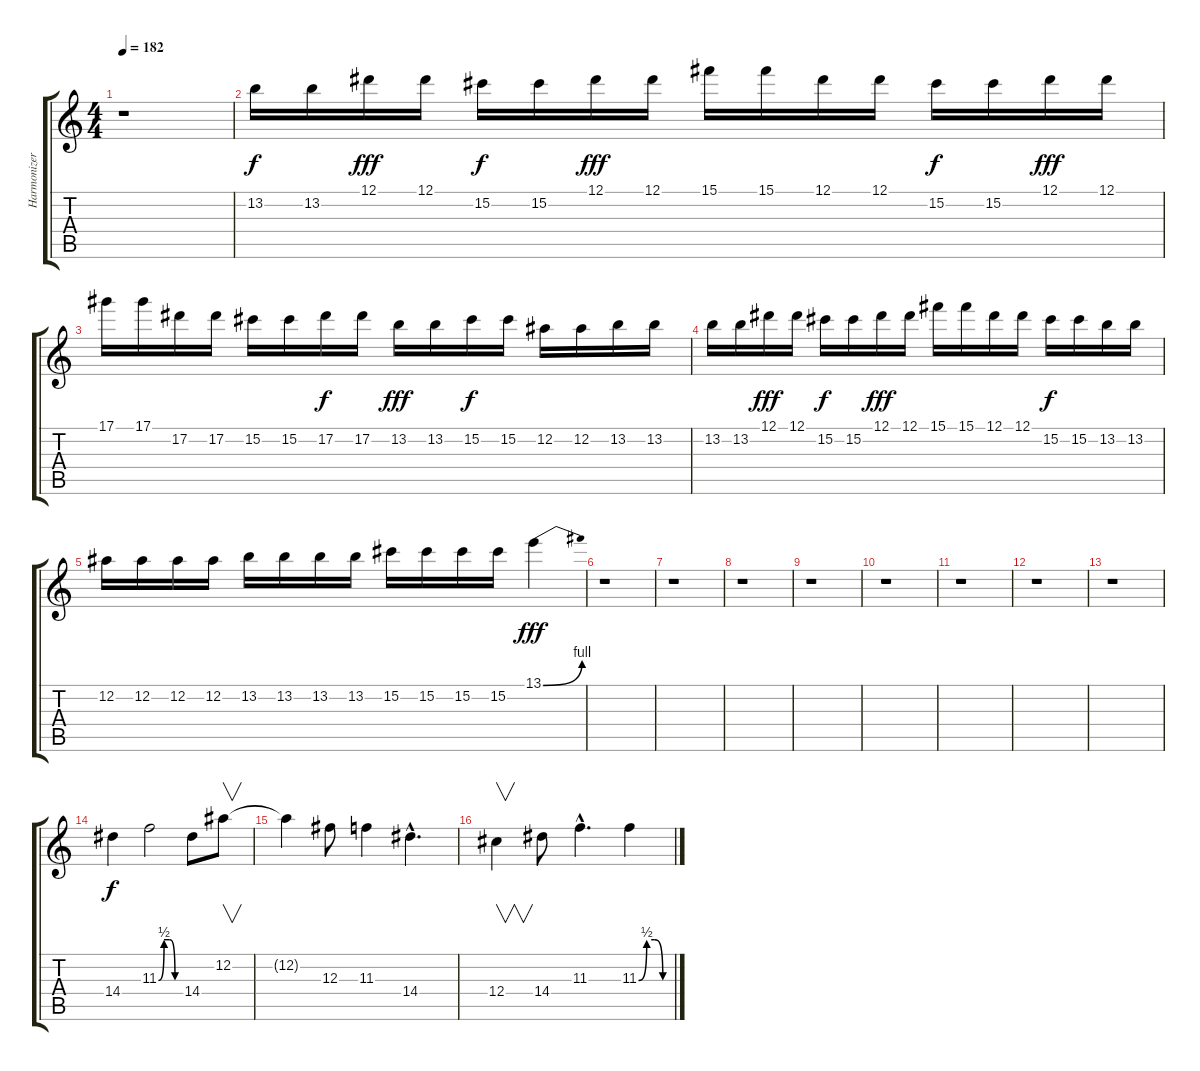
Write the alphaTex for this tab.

\track ("Harmonizer" "Harmonizer") {instrument distortionguitar}
\staff {score tabs}
\tuning (Eb4 Bb3 Gb3 Db3 Ab2 Eb2) {hide}
\ts (4 4)
\tempo 182
\clef g2
\ks c
r.1{dy f} |
13.2.16 13.2.16 12.1.16{dy fff} 12.1.16 15.2.16{dy f} 15.2.16 12.1.16{dy fff} 12.1.16 15.1.16 15.1.16 12.1.16 12.1.16 15.2.16{dy f} 15.2.16 12.1.16{dy fff} 12.1.16 |
17.1.16 17.1.16 17.2.16 17.2.16 15.2.16 15.2.16 17.2.16{dy f} 17.2.16 13.2.16{dy fff} 13.2.16 15.2.16{dy f} 15.2.16 12.2.16 12.2.16 13.2.16 13.2.16 |
13.2.16 13.2.16 12.1.16{dy fff} 12.1.16 15.2.16{dy f} 15.2.16 12.1.16{dy fff} 12.1.16 15.1.16 15.1.16 12.1.16 12.1.16 15.2.16{dy f} 15.2.16 13.2.16 13.2.16 |
12.2.16 12.2.16 12.2.16 12.2.16 13.2.16 13.2.16 13.2.16 13.2.16 15.2.16 15.2.16 15.2.16 15.2.16 13.1{be (bend 0 0 60 4)}.4{dy fff} |
r.1 |
r.1 |
r.1 |
r.1 |
r.1 |
r.1 |
r.1 |
r.1 |
14.4.4{dy f} 11.3{be (custom 0 0 15 2 30 2 45 0 60 0)}.2 14.4.8 12.2.8{v} |
12.2{t}.4 12.3.8 11.3.4 14.4{hac}.4{d} |
12.4.4{v} 14.4.8 11.3{hac}.4{d} 11.3{be (custom 0 0 15 2 30 2 45 0 60 0)}.4
